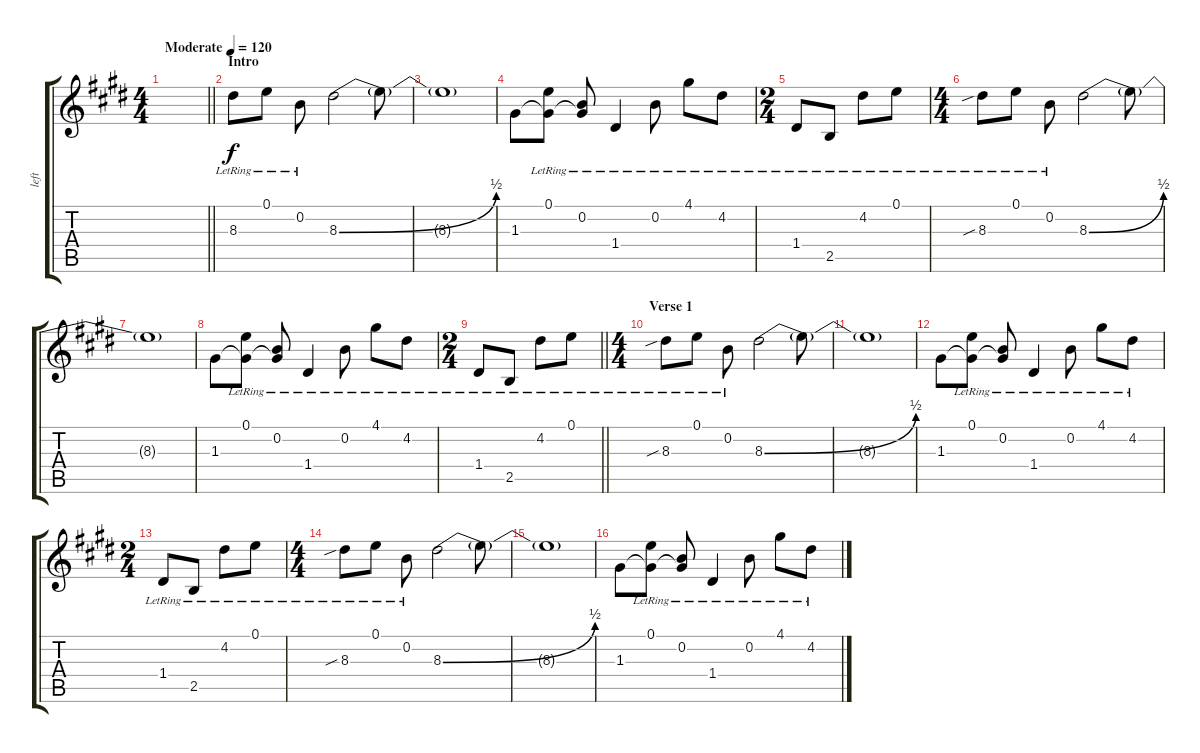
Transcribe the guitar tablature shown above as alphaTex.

\track ("left" "left") {instrument electricguitarjazz}
\staff {score tabs}
\tuning (E4 B3 G3 D3 A2 E2) {hide}
\ts (4 4)
\tempo (120 "Moderate")
\clef g2
\barLineRight lightlight
\ks e
|
\section ("" "Intro")
8.3{lr}.8 0.1{lr}.8 0.2{lr}.8 8.3{be (bend 0 0 60 2)}.2 8.3{t}.8 |
8.3{t}.1 |
1.3.8 (0.1{lr} 1.3{t}).8 (0.2{lr} 1.3{t}).8 1.4{lr}.4 0.2{lr}.8 4.1{lr}.8 4.2{lr}.8 |
\ts (2 4)
1.4{lr}.8 2.5{lr}.8 4.2{lr}.8 0.1{lr}.8 |
\ts (4 4)
8.3{sib lr}.8 0.1{lr}.8 0.2{lr}.8 8.3{be (bend 0 0 60 2)}.2 8.3{t}.8 |
8.3{t}.1 |
1.3.8 (0.1{lr} 1.3{t}).8 (0.2{lr} 1.3{t}).8 1.4{lr}.4 0.2{lr}.8 4.1{lr}.8 4.2{lr}.8 |
\ts (2 4)
\barLineRight lightlight
1.4{lr}.8 2.5{lr}.8 4.2{lr}.8 0.1{lr}.8 |
\ts (4 4)
\section ("" "Verse 1")
8.3{sib lr}.8 0.1{lr}.8 0.2{lr}.8 8.3{be (bend 0 0 60 2)}.2 8.3{t}.8 |
8.3{t}.1 |
1.3.8 (0.1{lr} 1.3{t}).8 (0.2{lr} 1.3{t}).8 1.4{lr}.4 0.2{lr}.8 4.1{lr}.8 4.2{lr}.8 |
\ts (2 4)
1.4{lr}.8 2.5{lr}.8 4.2{lr}.8 0.1{lr}.8 |
\ts (4 4)
8.3{sib lr}.8 0.1{lr}.8 0.2{lr}.8 8.3{be (bend 0 0 60 2)}.2 8.3{t}.8 |
8.3{t}.1 |
1.3.8 (0.1{lr} 1.3{t}).8 (0.2{lr} 1.3{t}).8 1.4{lr}.4 0.2{lr}.8 4.1{lr}.8 4.2{lr}.8
